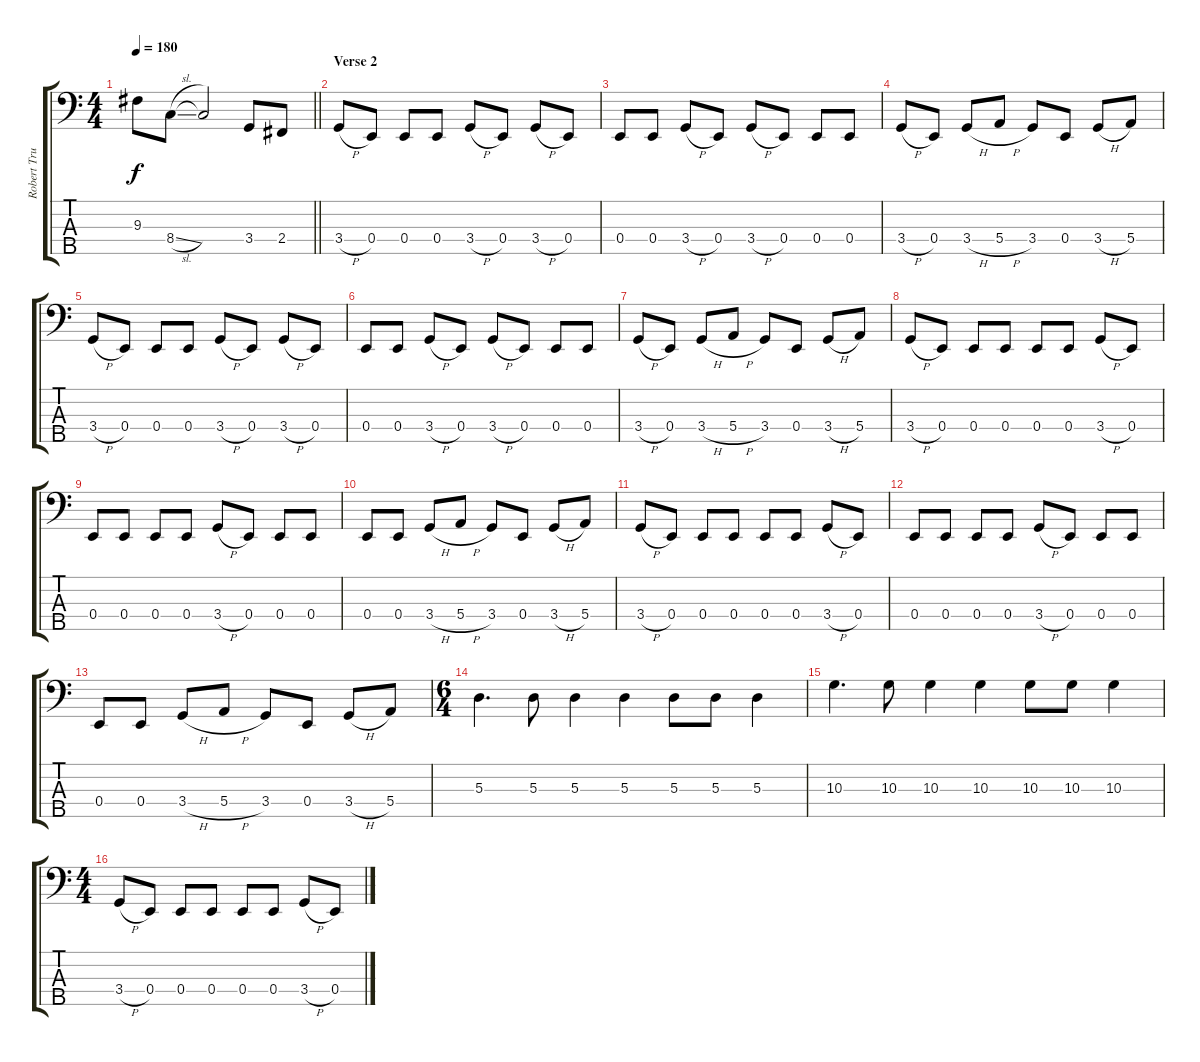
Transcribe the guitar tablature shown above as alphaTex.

\track ("Robert Trujillo" "Robert Tru") {instrument electricbassfinger}
\staff {score tabs}
\tuning (G2 D2 A1 E1 B0) {hide}
\ts (4 4)
\tempo 180
\clef f4
\barLineRight lightlight
\ks c
9.3{t}.8{dy f} 8.4{sl}.8 8.4{t}.2 3.4.8 2.4.8 |
\section ("" "Verse 2")
3.4{h}.8 0.4.8 0.4.8 0.4.8 3.4{h}.8 0.4.8 3.4{h}.8 0.4.8 |
0.4.8 0.4.8 3.4{h}.8 0.4.8 3.4{h}.8 0.4.8 0.4.8 0.4.8 |
3.4{h}.8 0.4.8 3.4{h}.8 5.4{h}.8 3.4.8 0.4.8 3.4{h}.8 5.4.8 |
3.4{h}.8 0.4.8 0.4.8 0.4.8 3.4{h}.8 0.4.8 3.4{h}.8 0.4.8 |
0.4.8 0.4.8 3.4{h}.8 0.4.8 3.4{h}.8 0.4.8 0.4.8 0.4.8 |
3.4{h}.8 0.4.8 3.4{h}.8 5.4{h}.8 3.4.8 0.4.8 3.4{h}.8 5.4.8 |
3.4{h}.8 0.4.8 0.4.8 0.4.8 0.4.8 0.4.8 3.4{h}.8 0.4.8 |
0.4.8 0.4.8 0.4.8 0.4.8 3.4{h}.8 0.4.8 0.4.8 0.4.8 |
0.4.8 0.4.8 3.4{h}.8 5.4{h}.8 3.4.8 0.4.8 3.4{h}.8 5.4.8 |
3.4{h}.8 0.4.8 0.4.8 0.4.8 0.4.8 0.4.8 3.4{h}.8 0.4.8 |
0.4.8 0.4.8 0.4.8 0.4.8 3.4{h}.8 0.4.8 0.4.8 0.4.8 |
0.4.8 0.4.8 3.4{h}.8 5.4{h}.8 3.4.8 0.4.8 3.4{h}.8 5.4.8 |
\ts (6 4)
5.3.4{d} 5.3.8 5.3.4 5.3.4 5.3.8 5.3.8 5.3.4 |
10.3.4{d} 10.3.8 10.3.4 10.3.4 10.3.8 10.3.8 10.3.4 |
\ts (4 4)
3.4{h}.8 0.4.8 0.4.8 0.4.8 0.4.8 0.4.8 3.4{h}.8 0.4.8
